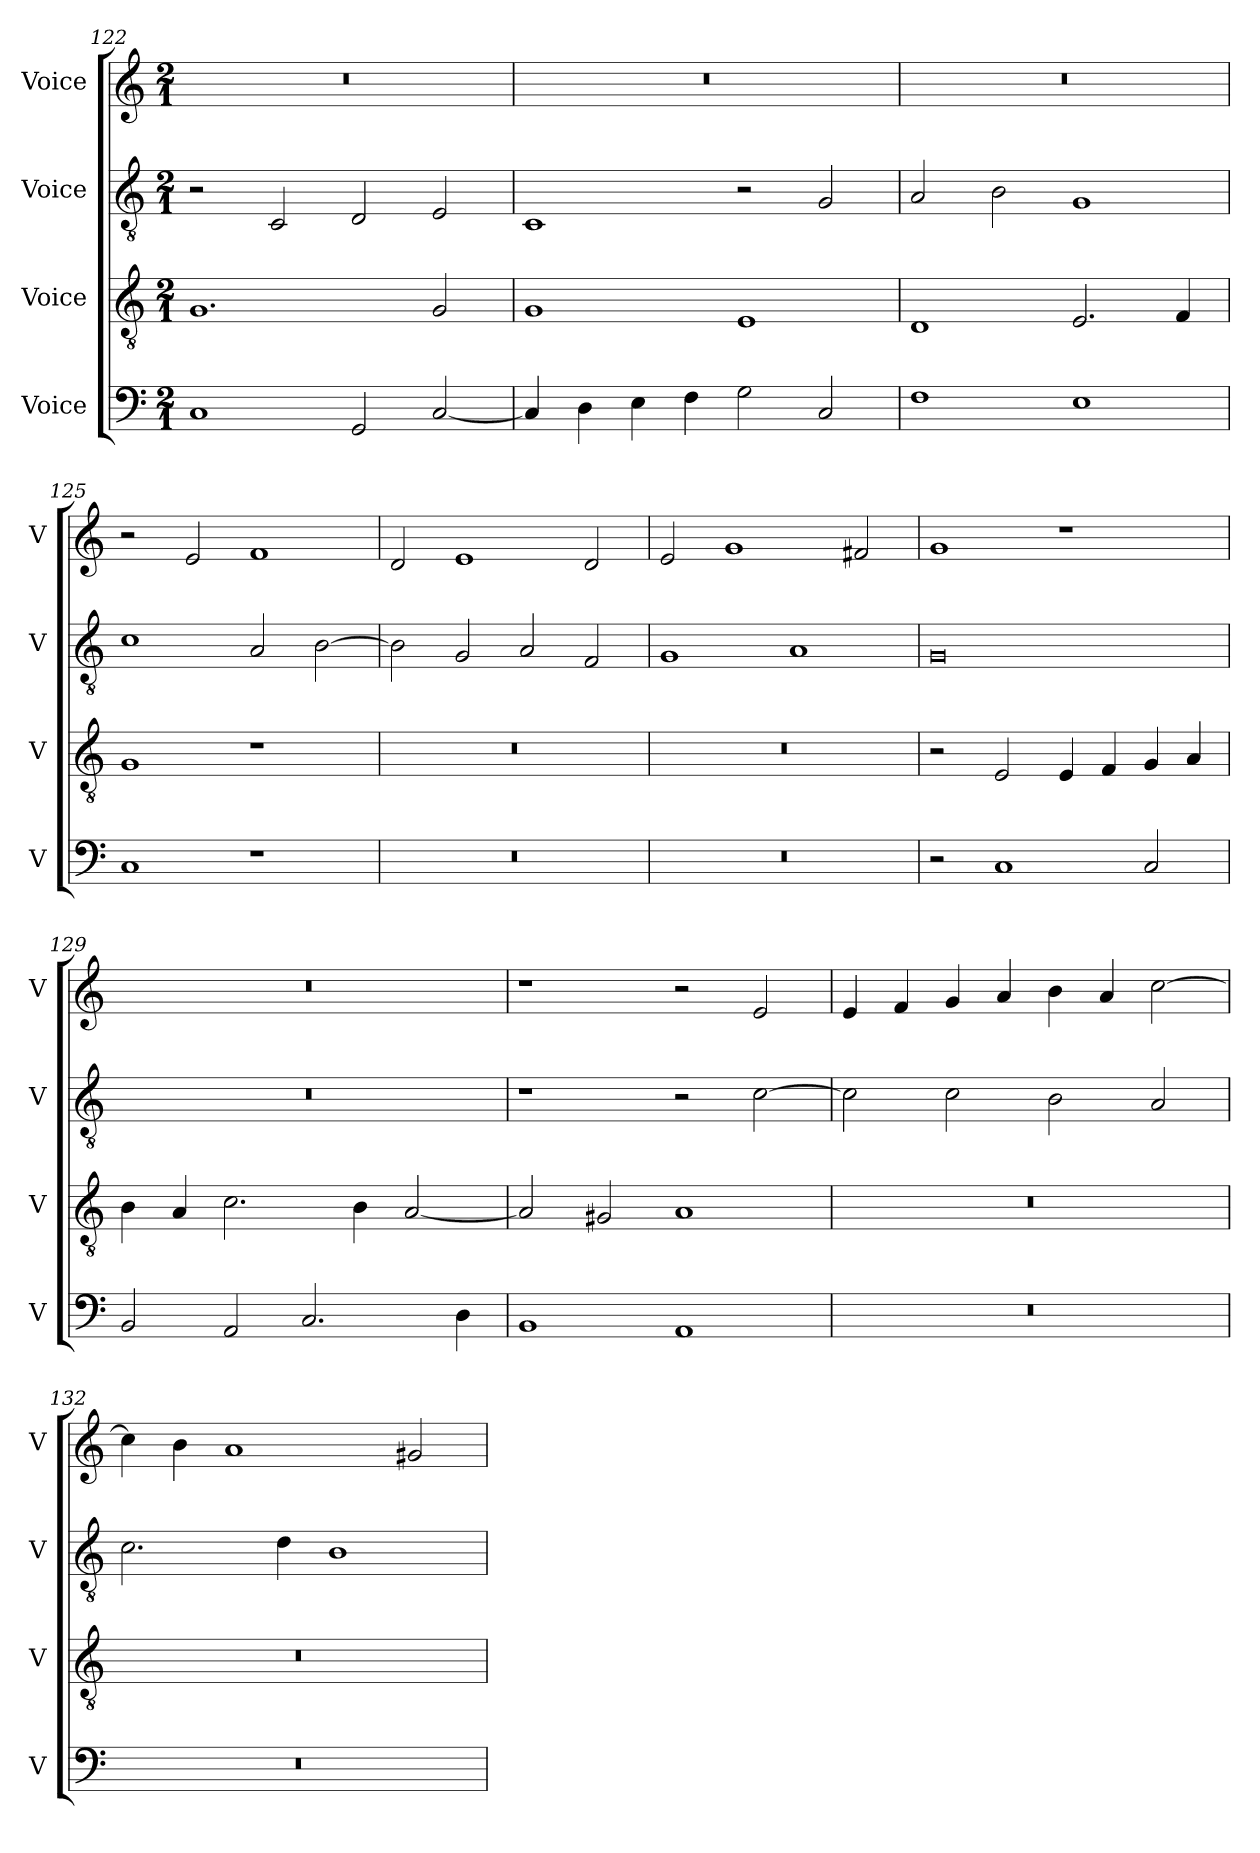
**kern	**kern	**kern	**kern
*part4	*part3	*part2	*part1
*staff4	*staff3	*staff2	*staff1
*I"Voice	*I"Voice	*I"Voice	*I"Voice
*I'V	*I'V	*I'V	*I'V
*clefF4	*clefGv2	*clefGv2	*clefG2
*k[]	*k[]	*k[]	*k[]
*M2/1	*M2/1	*M2/1	*M2/1
=122	=122	=122	=122
1C	1.G	2r	0r
.	.	2C/	.
2GG/	.	2D/	.
[2C/	2G/	2E/	.
=123	=123	=123	=123
4C/]	1G	1C	0r
4D\	.	.	.
4E\	.	.	.
4F\	.	.	.
2G\	1E	2r	.
2C/	.	2G/	.
=124	=124	=124	=124
1F	1D	2A/	0r
.	.	2B\	.
1E	2.E/	1G	.
.	4F/	.	.
=125	=125	=125	=125
1C	1G	1c	2r
.	.	.	2e/
1r	1r	2A/	1f
.	.	[2B\	.
!!LO:LB:g=z
=126	=126	=126	=126
0r	0r	2B\]	2d/
.	.	2G/	1e
.	.	2A/	.
.	.	2F/	2d/
=127	=127	=127	=127
0r	0r	1G	2e/
.	.	.	1g
.	.	1A	.
.	.	.	2f#X/
=128	=128	=128	=128
2r	2r	0G	1g
1C	2E/	.	.
.	4E/	.	1r
.	4F/	.	.
2C/	4G/	.	.
.	4A/	.	.
=129	=129	=129	=129
2BB/	4B\	0r	0r
.	4A/	.	.
2AA/	2.c\	.	.
2.C/	.	.	.
.	4B\	.	.
.	[2A/	.	.
4D\	.	.	.
=130	=130	=130	=130
1BB	2A/]	1r	1r
.	2G#X/	.	.
1AA	1A	2r	2r
.	.	[2c\	2e/
=131	=131	=131	=131
0r	0r	2c\]	4e/
.	.	.	4f/
.	.	2c\	4g/
.	.	.	4a/
.	.	2B\	4b\
.	.	.	4a/
.	.	2A/	[2cc\
!!LO:LB:g=z
=132	=132	=132	=132
0r	0r	2.c\	4cc\]
.	.	.	4b\
.	.	.	1a
.	.	4d\	.
.	.	1B	.
.	.	.	2g#X/
=	=	=	=
*-	*-	*-	*-
